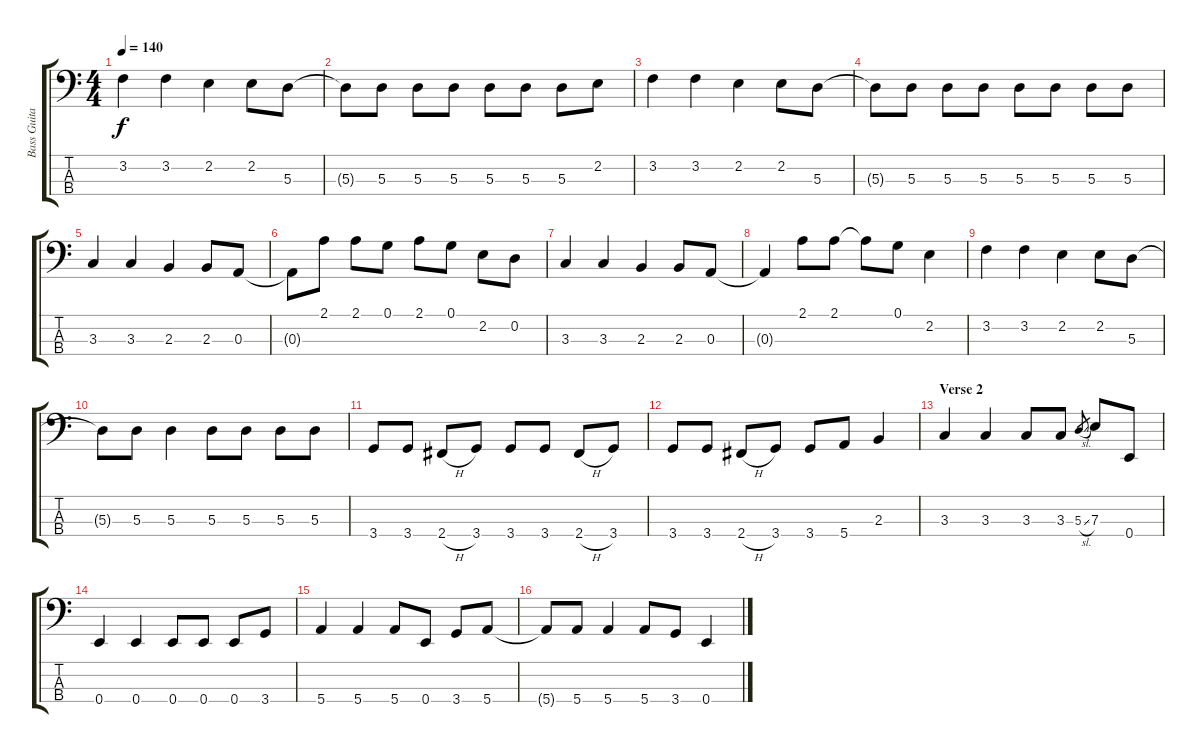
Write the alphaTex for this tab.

\track ("Bass Guitar" "Bass Guita") {instrument electricbasspick}
\staff {score tabs}
\tuning (G2 D2 A1 E1) {hide}
\ts (4 4)
\tempo 140
\clef f4
\ks c
3.2.4{dy f} 3.2.4 2.2.4 2.2.8 5.3.8 |
5.3{t}.8 5.3.8 5.3.8 5.3.8 5.3.8 5.3.8 5.3.8 2.2.8 |
3.2.4 3.2.4 2.2.4 2.2.8 5.3.8 |
5.3{t}.8 5.3.8 5.3.8 5.3.8 5.3.8 5.3.8 5.3.8 5.3.8 |
3.3.4 3.3.4 2.3.4 2.3.8 0.3.8 |
0.3{t}.8 2.1.8 2.1.8 0.1.8 2.1.8 0.1.8 2.2.8 0.2.8 |
3.3.4 3.3.4 2.3.4 2.3.8 0.3.8 |
0.3{t}.4 2.1.8 2.1.8 2.1{t}.8 0.1.8 2.2.4 |
3.2.4 3.2.4 2.2.4 2.2.8 5.3.8 |
5.3{t}.8 5.3.8 5.3.4 5.3.8 5.3.8 5.3.8 5.3.8 |
3.4.8 3.4.8 2.4{h}.8 3.4.8 3.4.8 3.4.8 2.4{h}.8 3.4.8 |
3.4.8 3.4.8 2.4{h}.8 3.4.8 3.4.8 5.4.8 2.3.4 |
\section ("" "Verse 2")
3.3.4 3.3.4 3.3.8 3.3.8 5.3{sl}.8{gr} 7.3.8 0.4.8 |
0.4.4 0.4.4 0.4.8 0.4.8 0.4.8 3.4.8 |
5.4.4 5.4.4 5.4.8 0.4.8 3.4.8 5.4.8 |
5.4{t}.8 5.4.8 5.4.4 5.4.8 3.4.8 0.4.4
